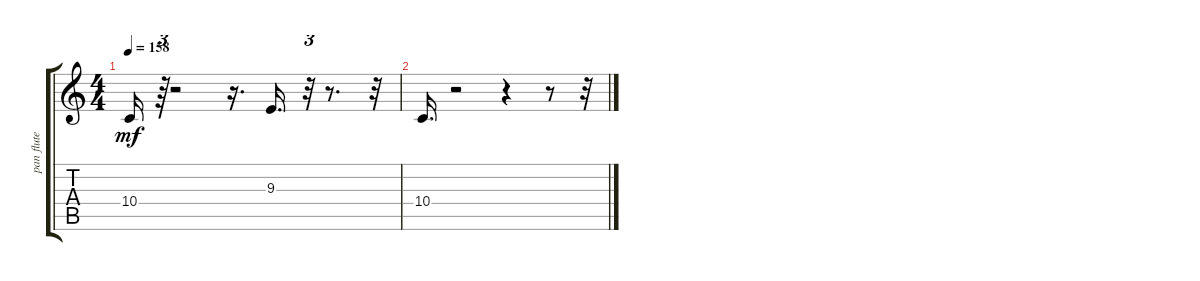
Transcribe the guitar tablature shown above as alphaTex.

\track ("pan flute" "pan flute") {instrument panflute}
\staff {score tabs}
\tuning (E4 B3 G3 D3 A2 E2) {hide}
\ts (4 4)
\tempo 158
\clef g2
\ks c
10.4.16{dy mf} r.64{tu (3 2)} r.2 r.16{d} 9.3.16{d} r.32{tu (3 2)} r.8{d} r.32 |
10.4.16{d} r.2 r.4 r.8 r.32
